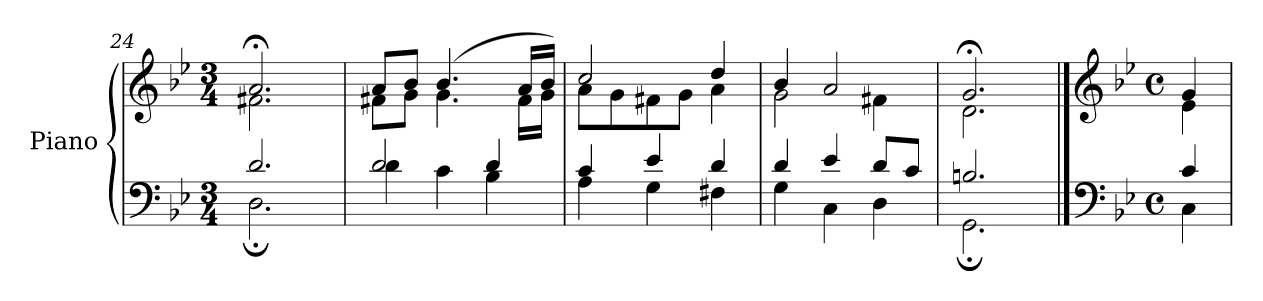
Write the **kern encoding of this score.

**kern	**kern
*part1	*part1
*staff2	*staff1
*I"Piano	*
*I'Pno	*
*clefF4	*clefG2
*k[b-e-]	*k[b-e-]
*M3/4	*M3/4
=24	=24
*^	*^
2.d/	2.D;\	2.a;</	2.f#X\
=25	=25	=25	=25
2d/	4d\	8a/L	8f#X\L
.	.	8b-/J	8g\J
.	4c\	(>4.b-/	4.g\
4d/	4B-\	.	.
.	.	16a/LL	16f#\LL
.	.	16b-/JJ)	16g\JJ
=26	=26	=26	=26
4c/	4A\	2cc/	8a\L
.	.	.	8g\
4e-/	4G\	.	8f#X\
.	.	.	8g\J
4d/	4F#X\	4dd/	4a\
=27	=27	=27	=27
4d/	4G\	4b-/	2g\
4e-/	4C\	2a/	.
8d/L	4D\	.	4f#X\
8c/J	.	.	.
=28	=28	=28	=28
2.Bn/	2.GG;\	2.g;</	2.d\
==1	==1	==1	==1
*clefF4	*	*clefG2	*
*k[b-e-]	*	*k[b-e-]	*
*M4/4	*	*M4/4	*
*met(c)	*	*met(c)	*
4c/	4C\	4g/	4e-\
*v	*v	*	*
*	*v	*v
=	=
*-	*-
